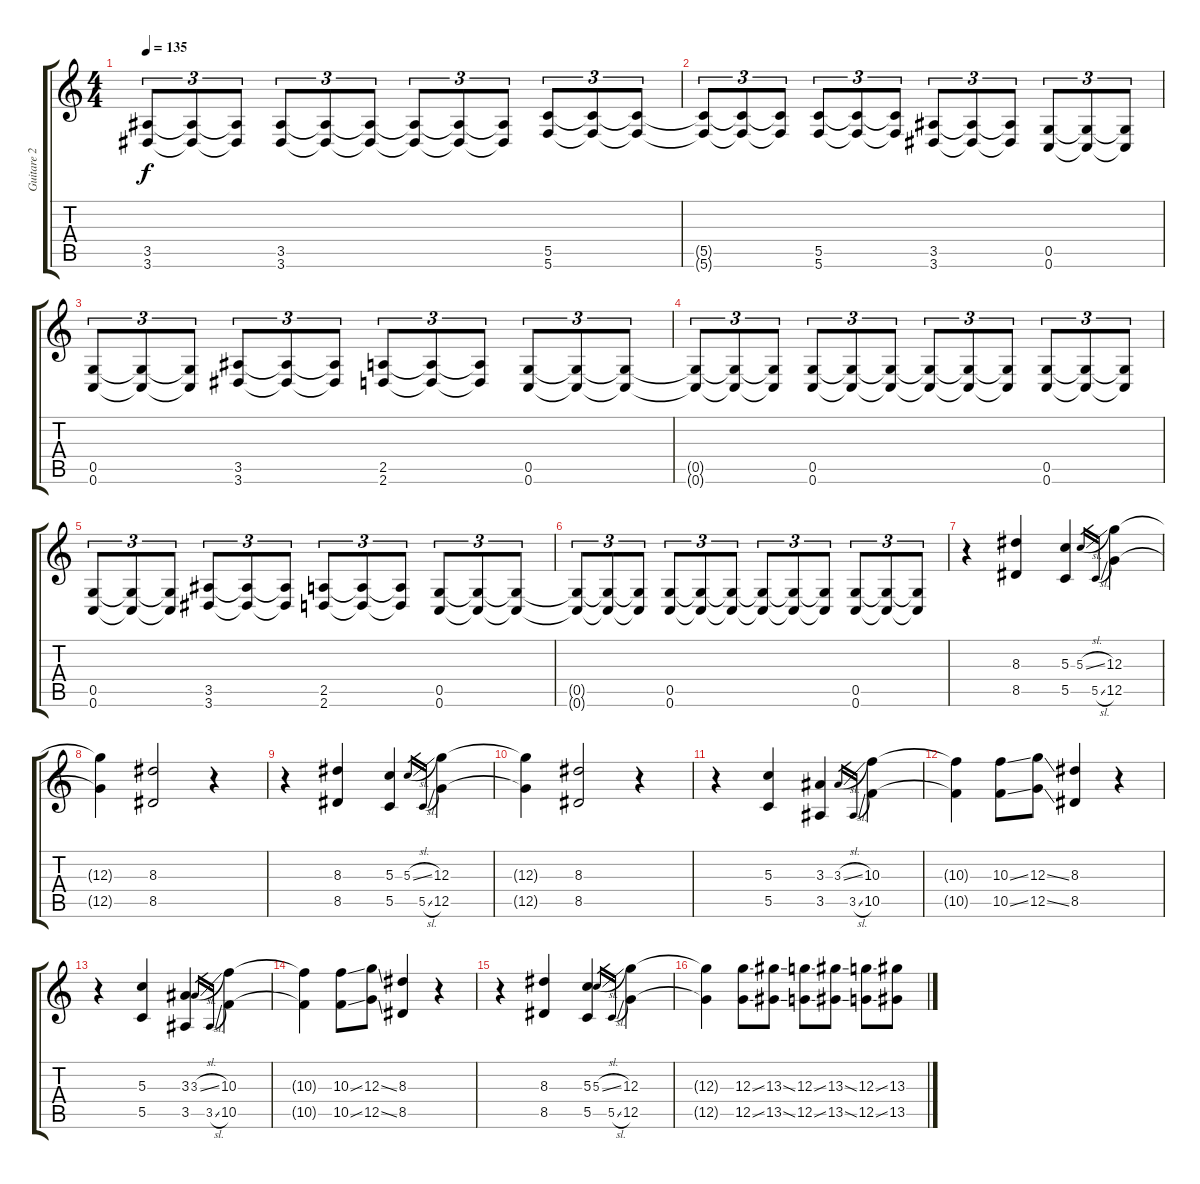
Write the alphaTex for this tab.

\track ("Guitare 2" "Guitare 2") {instrument distortionguitar}
\staff {score tabs}
\tuning (E4 C4 G3 C3 G2 C2) {hide}
\ts (4 4)
\tempo 135
\clef g2
\ks c
(3.5 3.6).8{tu (3 2) dy f} (3.5{t} 3.6{t}).8{tu (3 2)} (3.5{t} 3.6{t}).8{tu (3 2)} (3.5 3.6).8{tu (3 2)} (3.5{t} 3.6{t}).8{tu (3 2)} (3.5{t} 3.6{t}).8{tu (3 2)} (3.5{t} 3.6{t}).8{tu (3 2)} (3.5{t} 3.6{t}).8{tu (3 2)} (3.5{t} 3.6{t}).8{tu (3 2)} (5.5 5.6).8{tu (3 2)} (5.5{t} 5.6{t}).8{tu (3 2)} (5.5{t} 5.6{t}).8{tu (3 2)} |
(5.5{t} 5.6{t}).8{tu (3 2)} (5.5{t} 5.6{t}).8{tu (3 2)} (5.5{t} 5.6{t}).8{tu (3 2)} (5.5 5.6).8{tu (3 2)} (5.5{t} 5.6{t}).8{tu (3 2)} (5.5{t} 5.6{t}).8{tu (3 2)} (3.5 3.6).8{tu (3 2)} (3.5{t} 3.6{t}).8{tu (3 2)} (3.5{t} 3.6{t}).8{tu (3 2)} (0.5 0.6).8{tu (3 2)} (0.5{t} 0.6{t}).8{tu (3 2)} (0.5{t} 0.6{t}).8{tu (3 2)} |
(0.5 0.6).8{tu (3 2)} (0.5{t} 0.6{t}).8{tu (3 2)} (0.5{t} 0.6{t}).8{tu (3 2)} (3.5 3.6).8{tu (3 2)} (3.5{t} 3.6{t}).8{tu (3 2)} (3.5{t} 3.6{t}).8{tu (3 2)} (2.5 2.6).8{tu (3 2)} (2.5{t} 2.6{t}).8{tu (3 2)} (2.5{t} 2.6{t}).8{tu (3 2)} (0.5 0.6).8{tu (3 2)} (0.5{t} 0.6{t}).8{tu (3 2)} (0.5{t} 0.6{t}).8{tu (3 2)} |
(0.5{t} 0.6{t}).8{tu (3 2)} (0.5{t} 0.6{t}).8{tu (3 2)} (0.5{t} 0.6{t}).8{tu (3 2)} (0.5 0.6).8{tu (3 2)} (0.5{t} 0.6{t}).8{tu (3 2)} (0.5{t} 0.6{t}).8{tu (3 2)} (0.5{t} 0.6{t}).8{tu (3 2)} (0.5{t} 0.6{t}).8{tu (3 2)} (0.5{t} 0.6{t}).8{tu (3 2)} (0.5 0.6).8{tu (3 2)} (0.5{t} 0.6{t}).8{tu (3 2)} (0.5{t} 0.6{t}).8{tu (3 2)} |
(0.5 0.6).8{tu (3 2)} (0.5{t} 0.6{t}).8{tu (3 2)} (0.5{t} 0.6{t}).8{tu (3 2)} (3.5 3.6).8{tu (3 2)} (3.5{t} 3.6{t}).8{tu (3 2)} (3.5{t} 3.6{t}).8{tu (3 2)} (2.5 2.6).8{tu (3 2)} (2.5{t} 2.6{t}).8{tu (3 2)} (2.5{t} 2.6{t}).8{tu (3 2)} (0.5 0.6).8{tu (3 2)} (0.5{t} 0.6{t}).8{tu (3 2)} (0.5{t} 0.6{t}).8{tu (3 2)} |
(0.5{t} 0.6{t}).8{tu (3 2)} (0.5{t} 0.6{t}).8{tu (3 2)} (0.5{t} 0.6{t}).8{tu (3 2)} (0.5 0.6).8{tu (3 2)} (0.5{t} 0.6{t}).8{tu (3 2)} (0.5{t} 0.6{t}).8{tu (3 2)} (0.5{t} 0.6{t}).8{tu (3 2)} (0.5{t} 0.6{t}).8{tu (3 2)} (0.5{t} 0.6{t}).8{tu (3 2)} (0.5 0.6).8{tu (3 2)} (0.5{t} 0.6{t}).8{tu (3 2)} (0.5{t} 0.6{t}).8{tu (3 2)} |
r.4 (8.3 8.5).4 (5.3 5.5).4 5.3{sl}.16{gr} 5.5{sl}.16{gr} (12.3 12.5).4 |
(12.3{t} 12.5{t}).4 (8.3 8.5).2 r.4 |
r.4 (8.3 8.5).4 (5.3 5.5).4 5.3{sl}.16{gr} 5.5{sl}.16{gr} (12.3 12.5).4 |
(12.3{t} 12.5{t}).4 (8.3 8.5).2 r.4 |
r.4 (5.3 5.5).4 (3.3 3.5).4 3.3{sl}.16{gr} 3.5{sl}.16{gr} (10.3 10.5).4 |
(10.3{t} 10.5{t}).4 (10.3{ss} 10.5{ss}).8 (12.3{ss} 12.5{ss}).8 (8.3 8.5).4 r.4 |
r.4 (5.3 5.5).4 (3.3 3.5).4 3.3{sl}.16{gr} 3.5{sl}.16{gr} (10.3 10.5).4 |
(10.3{t} 10.5{t}).4 (10.3{ss} 10.5{ss}).8 (12.3{ss} 12.5{ss}).8 (8.3 8.5).4 r.4 |
r.4 (8.3 8.5).4 (5.3 5.5).4 5.3{sl}.16{gr} 5.5{sl}.16{gr} (12.3 12.5).4 |
(12.3{t} 12.5{t}).4 (12.3{ss} 12.5{ss}).8 (13.3{ss} 13.5{ss}).8 (12.3{ss} 12.5{ss}).8 (13.3{ss} 13.5{ss}).8 (12.3{ss} 12.5{ss}).8 (13.3 13.5).8
